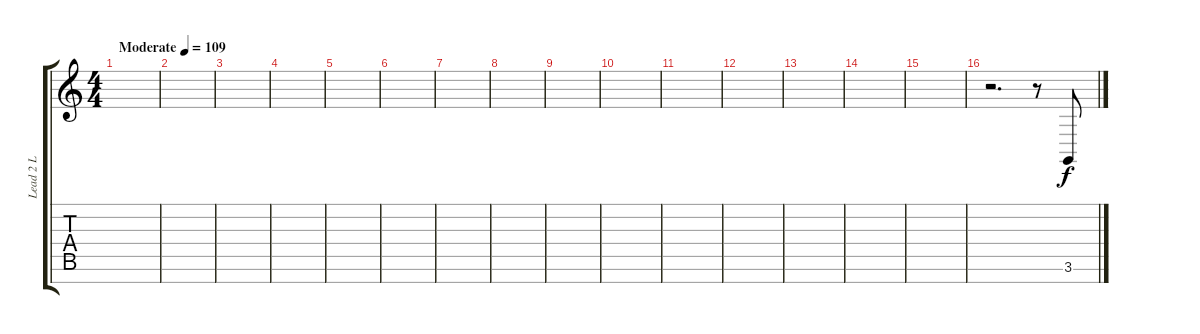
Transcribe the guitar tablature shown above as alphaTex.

\track ("Lead 2 L" "Lead 2 L") {instrument violin}
\staff {score tabs}
\tuning (E4 B3 G3 D3 A2 E2 B1) {hide}
\ts (4 4)
\tempo (109 "Moderate")
\clef g2
\ks c
|
|
|
|
|
|
|
|
|
|
|
|
|
|
|
r.2{d} r.8 3.6.8
